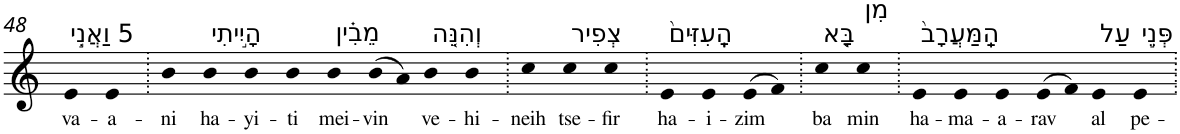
**kern	**text
*part1	*part1
*staff1	*staff1
*I"Piano	*
*I'Pno	*
!!LO:PB:g=z
*clefG2	*
*k[]	*
=48	=48
!LO:TX:a:t=5 וַאֲנִ֣י	!
!	!LO:LY:b
4e	va-
!	!LO:LY:b
4e	-a-
=49.	=49.
!	!LO:LY:b
4b	-ni
!LO:TX:a:t=הָיִ֣יתִי	!
!	!LO:LY:b
4b	ha-
!	!LO:LY:b
4b	-yi-
!	!LO:LY:b
4b	-ti
!LO:TX:a:t=מֵבִ֗ין	!
!	!LO:LY:b
4b	mei-
!	!LO:LY:b
(>8b	-vin
8a)	.
!LO:TX:a:t=וְהִנֵּ֤ה	!
!	!LO:LY:b
4b	ve-
!	!LO:LY:b
4b	-hi-
=50.	=50.
!	!LO:LY:b
4cc	-neih
!LO:TX:a:t=צְפִיר	!
!	!LO:LY:b
4cc	tse-
!	!LO:LY:b
4cc	-fir
=51.	=51.
!LO:TX:a:t=הָֽעִזִּים֙	!
!	!LO:LY:b
4e	ha-
!	!LO:LY:b
4e	-i-
!	!LO:LY:b
(>8e	-zim
8f)	.
=52.	=52.
!LO:TX:a:t=בָּ֤א	!
!	!LO:LY:b
4cc	ba
!LO:TX:a:t=מִן	!
!	!LO:LY:b
4cc	min
=53.	=53.
!LO:TX:a:t=הַֽמַּעֲרָב֙	!
!	!LO:LY:b
4e	ha-
!	!LO:LY:b
4e	-ma-
!	!LO:LY:b
4e	-a-
!	!LO:LY:b
(>8e	-rav
8f)	.
!LO:TX:a:t=עַל	!
!	!LO:LY:b
4e	al
!LO:TX:a:t=פְּנֵ֣י	!
!	!LO:LY:b
4e	pe-
=.	=.
*-	*-
